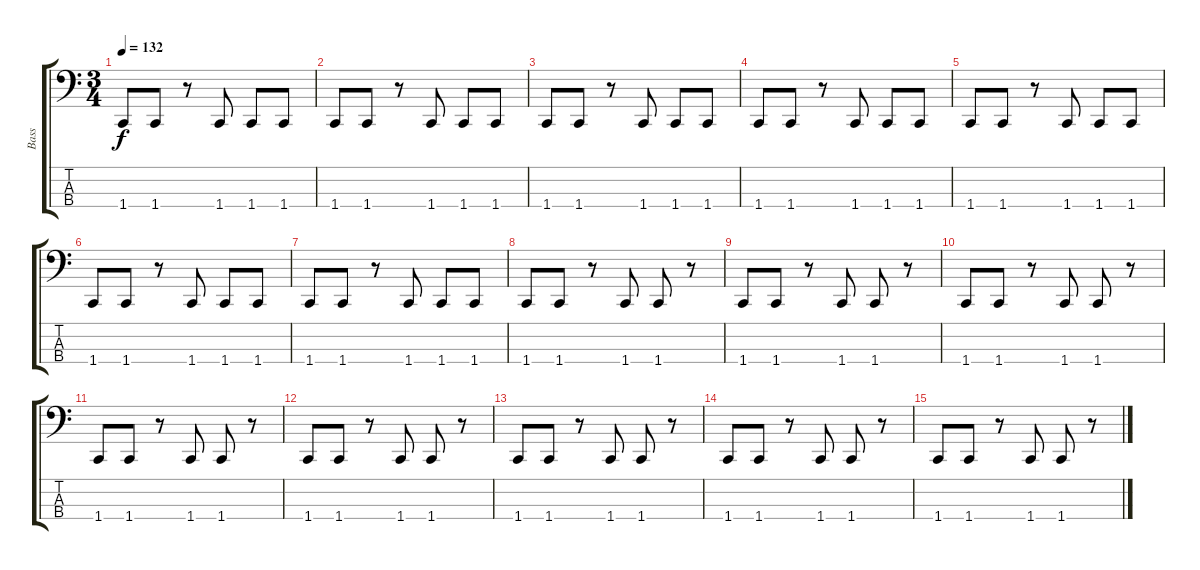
\track ("Bass" "Bass") {instrument electricbassfinger}
\staff {score tabs}
\tuning (D2 A1 E1 B0) {hide}
\ts (3 4)
\tempo 132
\clef f4
\ks c
1.4.8{dy f} 1.4.8 r.8 1.4.8 1.4.8 1.4.8 |
1.4.8 1.4.8 r.8 1.4.8 1.4.8 1.4.8 |
1.4.8 1.4.8 r.8 1.4.8 1.4.8 1.4.8 |
1.4.8 1.4.8 r.8 1.4.8 1.4.8 1.4.8 |
1.4.8 1.4.8 r.8 1.4.8 1.4.8 1.4.8 |
1.4.8 1.4.8 r.8 1.4.8 1.4.8 1.4.8 |
1.4.8 1.4.8 r.8 1.4.8 1.4.8 1.4.8 |
1.4.8 1.4.8 r.8 1.4.8 1.4.8 r.8 |
1.4.8 1.4.8 r.8 1.4.8 1.4.8 r.8 |
1.4.8 1.4.8 r.8 1.4.8 1.4.8 r.8 |
1.4.8 1.4.8 r.8 1.4.8 1.4.8 r.8 |
1.4.8 1.4.8 r.8 1.4.8 1.4.8 r.8 |
1.4.8 1.4.8 r.8 1.4.8 1.4.8 r.8 |
1.4.8 1.4.8 r.8 1.4.8 1.4.8 r.8 |
1.4.8 1.4.8 r.8 1.4.8 1.4.8 r.8
